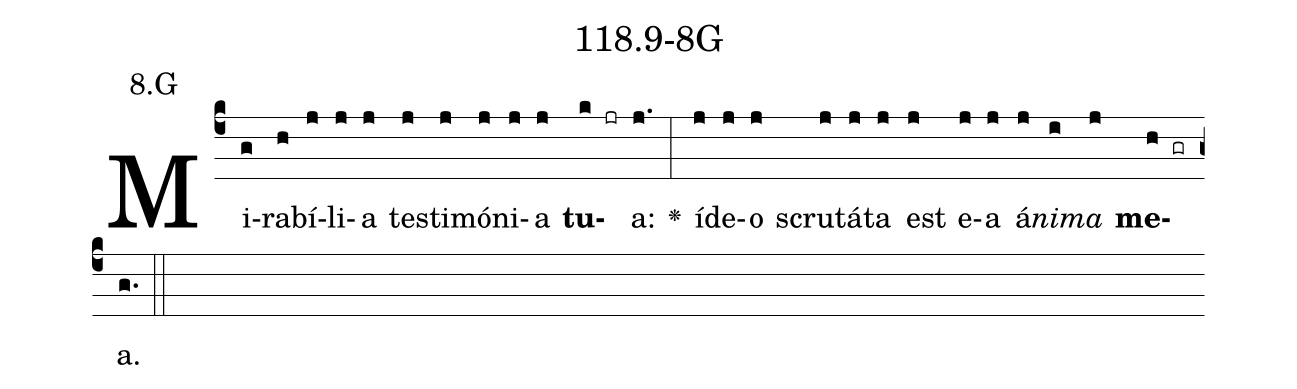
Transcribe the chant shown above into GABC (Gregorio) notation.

name: 118.9-8G;
annotation: 8.G;
%%
(c4)Mi(g)ra(h)bí(j)li(j)a(j) tes(j)ti(j)mó(j)ni(j)a(j) <b>tu</b>(k jr)a:(j.) <v>\greheightstar</v>(:) íd(j)e(j)o(j) scru(j)tá(j)ta(j) est(j) e(j)a(j) á(j)<i>ni</i>(i)<i>ma</i>(j) <b>me</b>(h gr)a.(g.) (::)


%E(j) u(j) o(i) u(j) a(h) e.(g.) (::)
